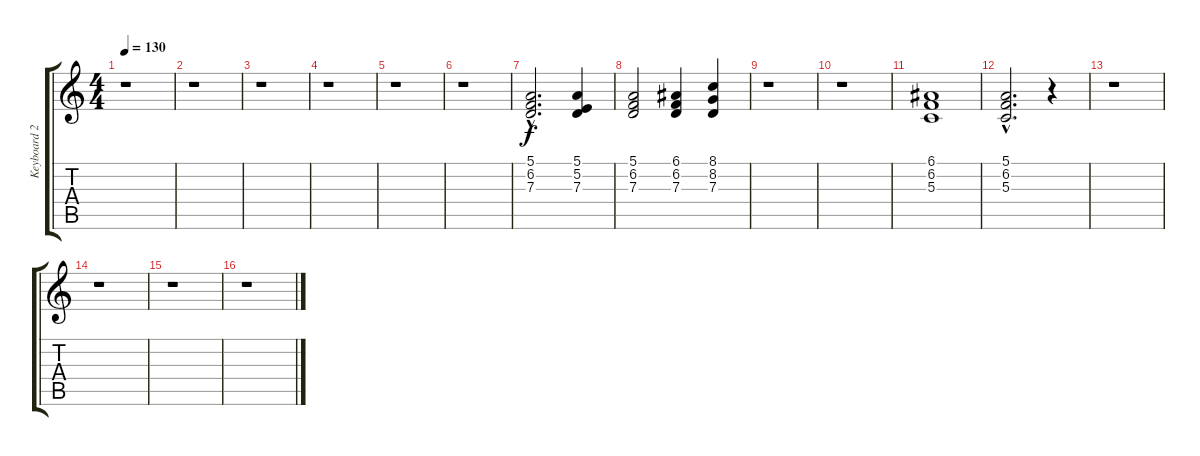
\track ("Keyboard 2." "Keyboard 2") {instrument choiraahs}
\staff {score tabs}
\tuning (E4 B3 G3 D3 A2 E2) {hide}
\ts (4 4)
\tempo 130
\clef g2
\ks c
r.1{dy f} |
r.1 |
r.1 |
r.1 |
r.1 |
r.1 |
(5.1{hac} 6.2{hac} 7.3{hac}).2{d instrument choiraahs} (5.1 5.2 7.3).4 |
(5.1 6.2 7.3).2 (6.1 6.2 7.3).4 (8.1 8.2 7.3).4 |
r.1 |
r.1 |
(6.1 6.2 5.3).1 |
(5.1{hac} 6.2{hac} 5.3{hac}).2{d} r.4 |
r.1 |
r.1 |
r.1 |
r.1
